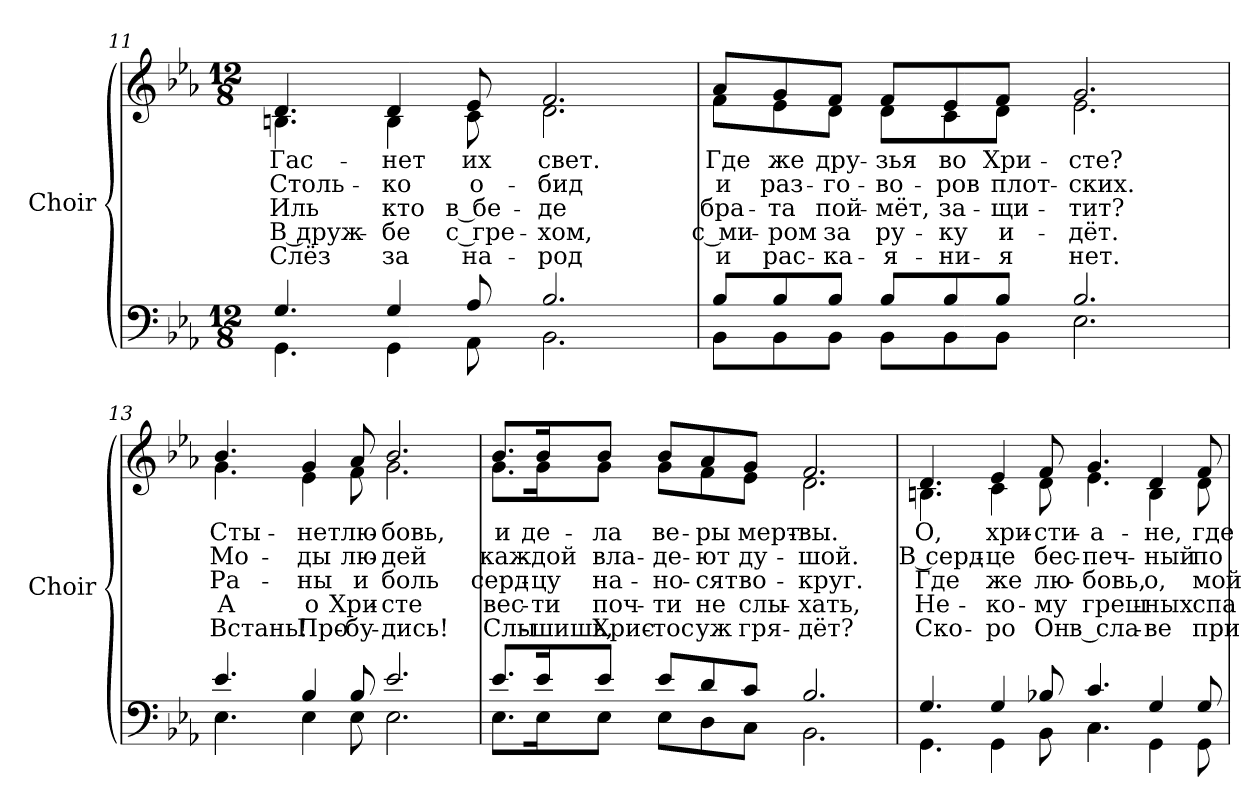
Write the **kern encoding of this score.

**kern	**kern	**text	**text	**text	**text	**text
*part1	*part1	*part1	*part1	*part1	*part1	*part1
*staff2	*staff1	*staff1	*staff1	*staff1	*staff1	*staff1
*I"Choir	*	*	*	*	*	*
*I'Choir	*	*	*	*	*	*
*clefF4	*clefG2	*	*	*	*	*
*k[b-e-a-]	*k[b-e-a-]	*	*	*	*	*
*c:	*c:	*	*	*	*	*
*M12/8	*M12/8	*	*	*	*	*
=11	=11	=11	=11	=11	=11	=11
*^	*	*	*	*	*	*
!	!	!	!LO:LY:b:color=#000000	!LO:LY:b:color=#000000	!LO:LY:b:color=#000000	!LO:LY:b:color=#000000	!LO:LY:b:color=#000000
*	*	*^	*	*	*	*	*
4.Gi/	4.GGi\	4.di/	4.Bni\	Гас-	Столь-	Иль	В друж-	Слёз
!	!	!	!	!LO:LY:b:color=#000000	!LO:LY:b:color=#000000	!LO:LY:b:color=#000000	!LO:LY:b:color=#000000	!LO:LY:b:color=#000000
4Gi/	4GGi\	4di/	4Bi\	-нет	-ко	кто	-бе	за
!	!	!	!	!LO:LY:b:color=#000000	!LO:LY:b:color=#000000	!LO:LY:b:color=#000000	!LO:LY:b:color=#000000	!LO:LY:b:color=#000000
8A-i/	8AA-i\	8e-i/	8ci\	их	о-	в бе-	с гре-	на-
!	!	!	!	!LO:LY:b:color=#000000	!LO:LY:b:color=#000000	!LO:LY:b:color=#000000	!LO:LY:b:color=#000000	!LO:LY:b:color=#000000
2.B-i/	2.BB-i\	2.fi/	2.di\	свет.	-бид	-де	-хом,	-род
!!LO:PB:g=z	!!
=12	=12	=12	=12	=12	=12	=12	=12	=12
!	!	!	!	!LO:LY:b:color=#000000	!LO:LY:b:color=#000000	!LO:LY:b:color=#000000	!LO:LY:b:color=#000000	!LO:LY:b:color=#000000
8B-i/L	8BB-i\L	8a-i/L	8fi\L	Где	и	бра-	с ми-	и
!	!	!	!	!LO:LY:b:color=#000000	!LO:LY:b:color=#000000	!LO:LY:b:color=#000000	!LO:LY:b:color=#000000	!LO:LY:b:color=#000000
8B-i/	8BB-i\	8gi/	8e-i\	же	раз-	-та	-ром	рас-
!	!	!	!	!LO:LY:b:color=#000000	!LO:LY:b:color=#000000	!LO:LY:b:color=#000000	!LO:LY:b:color=#000000	!LO:LY:b:color=#000000
8B-i/J	8BB-i\J	8fi/J	8di\J	дру-	-го-	пой-	за	-ка-
!	!	!	!	!LO:LY:b:color=#000000	!LO:LY:b:color=#000000	!LO:LY:b:color=#000000	!LO:LY:b:color=#000000	!LO:LY:b:color=#000000
8B-i/L	8BB-i\L	8fi/L	8di\L	-зья	-во-	-мёт,	ру-	-я-
!	!	!	!	!LO:LY:b:color=#000000	!LO:LY:b:color=#000000	!LO:LY:b:color=#000000	!LO:LY:b:color=#000000	!LO:LY:b:color=#000000
8B-i/	8BB-i\	8e-i/	8ci\	во	-ров	за-	-ку	-ни-
!	!	!	!	!LO:LY:b:color=#000000	!LO:LY:b:color=#000000	!LO:LY:b:color=#000000	!LO:LY:b:color=#000000	!LO:LY:b:color=#000000
8B-i/J	8BB-i\J	8fi/J	8di\J	Хри-	плот-	-щи-	и-	-я
!	!	!	!	!LO:LY:b:color=#000000	!LO:LY:b:color=#000000	!LO:LY:b:color=#000000	!LO:LY:b:color=#000000	!LO:LY:b:color=#000000
2.B-i/	2.E-i\	2.gi/	2.e-i\	-сте?	-ских.	-тит?	-дёт.	нет.
=13	=13	=13	=13	=13	=13	=13	=13	=13
!	!	!	!	!LO:LY:b:color=#000000	!LO:LY:b:color=#000000	!LO:LY:b:color=#000000	!LO:LY:b:color=#000000	!LO:LY:b:color=#000000
4.e-i/	4.E-i\	4.b-i/	4.gi\	Сты-	Мо-	Ра-	А	Встань!
!	!	!	!	!LO:LY:b:color=#000000	!LO:LY:b:color=#000000	!LO:LY:b:color=#000000	!LO:LY:b:color=#000000	!LO:LY:b:color=#000000
4B-i/	4E-i\	4gi/	4e-i\	-нет	-ды	-ны	о	Про-
!	!	!	!	!LO:LY:b:color=#000000	!LO:LY:b:color=#000000	!LO:LY:b:color=#000000	!LO:LY:b:color=#000000	!LO:LY:b:color=#000000
8B-i/	8E-i\	8a-i/	8fi\	лю-	лю-	и	Хри-	-бу-
!	!	!	!	!LO:LY:b:color=#000000	!LO:LY:b:color=#000000	!LO:LY:b:color=#000000	!LO:LY:b:color=#000000	!LO:LY:b:color=#000000
2.e-i/	2.E-i\	2.b-i/	2.gi\	-бовь,	-дей	боль	-сте	-дись!
=14	=14	=14	=14	=14	=14	=14	=14	=14
!	!	!	!	!LO:LY:b:color=#000000	!LO:LY:b:color=#000000	!LO:LY:b:color=#000000	!LO:LY:b:color=#000000	!LO:LY:b:color=#000000
8.e-i/L	8.E-i\L	8.b-i/L	8.gi\L	и	каж-	серд-	вес-	Слы-
!	!	!	!	!LO:LY:b:color=#000000	!LO:LY:b:color=#000000	!LO:LY:b:color=#000000	!LO:LY:b:color=#000000	!LO:LY:b:color=#000000
16e-i/K	16E-i\K	16b-i/K	16gi\K	де-	-дой	-цу	-ти	-шишь,
!	!	!	!	!LO:LY:b:color=#000000	!LO:LY:b:color=#000000	!LO:LY:b:color=#000000	!LO:LY:b:color=#000000	!LO:LY:b:color=#000000
8e-i/J	8E-i\J	8b-i/J	8gi\J	-ла	вла-	на-	поч-	Хрис-
!	!	!	!	!LO:LY:b:color=#000000	!LO:LY:b:color=#000000	!LO:LY:b:color=#000000	!LO:LY:b:color=#000000	!LO:LY:b:color=#000000
8e-i/L	8E-i\L	8b-i/L	8gi\L	ве-	-де-	-но-	-ти	-тос
!	!	!	!	!LO:LY:b:color=#000000	!LO:LY:b:color=#000000	!LO:LY:b:color=#000000	!LO:LY:b:color=#000000	!LO:LY:b:color=#000000
8di/	8Di\	8a-i/	8fi\	-ры	-ют	-сят	не	уж
!	!	!	!	!LO:LY:b:color=#000000	!LO:LY:b:color=#000000	!LO:LY:b:color=#000000	!LO:LY:b:color=#000000	!LO:LY:b:color=#000000
8ci/J	8Ci\J	8gi/J	8e-i\J	мерт-	ду-	во-	слы-	гря-
!	!	!	!	!LO:LY:b:color=#000000	!LO:LY:b:color=#000000	!LO:LY:b:color=#000000	!LO:LY:b:color=#000000	!LO:LY:b:color=#000000
2.B-i/	2.BB-i\	2.fi/	2.di\	-вы.	-шой.	-круг.	-хать,	-дёт?
!!LO:LB:g=z	!!
=15	=15	=15	=15	=15	=15	=15	=15	=15
!	!	!	!	!LO:LY:b:color=#000000	!LO:LY:b:color=#000000	!LO:LY:b:color=#000000	!LO:LY:b:color=#000000	!LO:LY:b:color=#000000
4.Gi/	4.GGi\	4.di/	4.Bni\	О,	В серд-	Где	Не-	Ско-
!	!	!	!	!LO:LY:b:color=#000000	!LO:LY:b:color=#000000	!LO:LY:b:color=#000000	!LO:LY:b:color=#000000	!LO:LY:b:color=#000000
4Gi/	4GGi\	4e-i/	4ci\	хри-	-це	же	-ко-	-ро
!	!	!	!	!LO:LY:b:color=#000000	!LO:LY:b:color=#000000	!LO:LY:b:color=#000000	!LO:LY:b:color=#000000	!LO:LY:b:color=#000000
8B-Xi/	8BB-i\	8fi/	8di\	-сти-	бес-	лю-	-му	Он
!	!	!	!	!LO:LY:b:color=#000000	!LO:LY:b:color=#000000	!LO:LY:b:color=#000000	!LO:LY:b:color=#000000	!LO:LY:b:color=#000000
4.ci/	4.Ci\	4.gi/	4.e-i\	-а-	-печ-	-бовь,	греш-	в сла-
!	!	!	!	!LO:LY:b:color=#000000	!LO:LY:b:color=#000000	!LO:LY:b:color=#000000	!LO:LY:b:color=#000000	!LO:LY:b:color=#000000
4Gi/	4GGi\	4di/	4Bi\	-не,	-ный	о,	-ных	-ве
!	!	!	!	!LO:LY:b:color=#000000	!LO:LY:b:color=#000000	!LO:LY:b:color=#000000	!LO:LY:b:color=#000000	!LO:LY:b:color=#000000
8Gi/	8GGi\	8fi/	8di\	где	по-	мой	спа-	при-
*v	*v	*	*	*	*	*	*	*
*	*v	*v	*	*	*	*	*
=	=	=	=	=	=	=
*-	*-	*-	*-	*-	*-	*-
